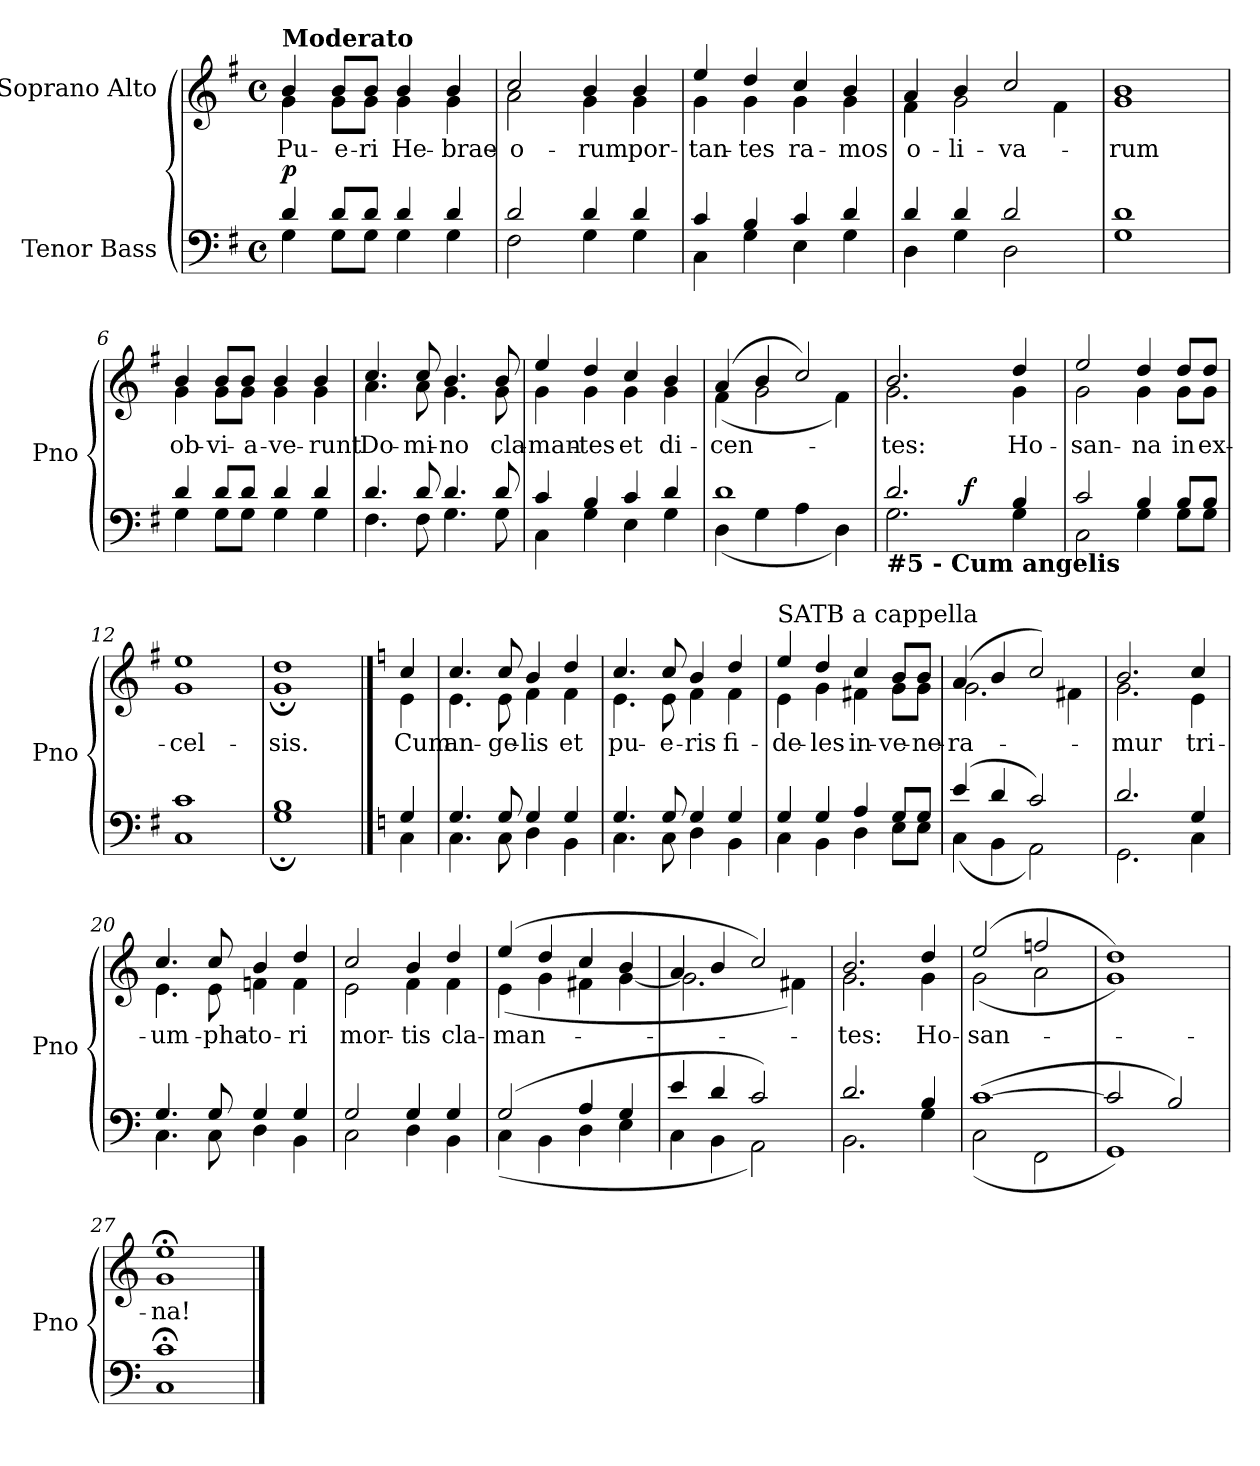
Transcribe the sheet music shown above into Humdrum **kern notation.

**kern	**dynam	**kern	**text
*part2	*part2	*part1	*part1
*staff2	*staff2	*staff1	*staff1
*I"Tenor Bass	*	*I"Soprano Alto	*
*	*	*I'Pno	*
*clefF4	*	*clefG2	*
*k[f#]	*	*k[f#]	*
*G:	*	*G:	*
*M4/4	*	*M4/4	*
*met(c)	*	*met(c)	*
=1	=1	=1	=1
*^	*	*^	*
!	!	!	!LO:TX:a:B:t=Moderato	!	!
!	!	!LO:DY:a	!	!	!
4d/	4G\	p	4b/	4g\	Pu-
8d/L	8G\L	.	8b/L	8g\L	-e-
8d/J	8G\J	.	8b/J	8g\J	-ri
4d/	4G\	.	4b/	4g\	He-
4d/	4G\	.	4b/	4g\	-brae-
=2	=2	=2	=2	=2	=2
2d/	2F#\	.	2cc/	2a\	-o-
4d/	4G\	.	4b/	4g\	-rum
4d/	4G\	.	4b/	4g\	por-
=3	=3	=3	=3	=3	=3
4c/	4C\	.	4ee/	4g\	-tan-
4B/	4G\	.	4dd/	4g\	-tes
4c/	4E\	.	4cc/	4g\	ra-
4d/	4G\	.	4b/	4g\	-mos
=4	=4	=4	=4	=4	=4
4d/	4D\	.	4a/	4f#\	o-
4d/	4G\	.	4b/	2g\	-li-
2d/	2D\	.	2cc/	.	-va-
.	.	.	.	4f#\	.
=5	=5	=5	=5	=5	=5
1d	1G	.	1b	1g	-rum
=6	=6	=6	=6	=6	=6
4d/	4G\	.	4b/	4g\	ob-
8d/L	8G\L	.	8b/L	8g\L	-vi-
8d/J	8G\J	.	8b/J	8g\J	-a-
4d/	4G\	.	4b/	4g\	-ve-
4d/	4G\	.	4b/	4g\	-runt
!!LO:LB:g=z	!!
=7	=7	=7	=7	=7	=7
4.d/	4.F#\	.	4.cc/	4.a\	Do-
8d/	8F#\	.	8cc/	8a\	-mi-
4.d/	4.G\	.	4.b/	4.g\	-no
8d/	8G\	.	8b/	8g\	cla-
=8	=8	=8	=8	=8	=8
4c/	4C\	.	4ee/	4g\	-man-
4B/	4G\	.	4dd/	4g\	-tes
4c/	4E\	.	4cc/	4g\	et
4d/	4G\	.	4b/	4g\	di-
=9	=9	=9	=9	=9	=9
1d	(4D\	.	(4a/	(4f#\	-cen-
.	4G\	.	4b/	2g\	.
.	4A\	.	2cc/)	.	.
.	4D\)	.	.	4f#\)	.
=10	=10	=10	=10	=10	=10
*	*^	*	*	*	*
!LO:TX:b:B:t=#5 - Cum angelis	!	!	!	!	!	!
2.d/	2.G\	4ryy	.	2.b/	2.g\	-tes:
.	.	8ryy	.	.	.	.
.	.	32ryy	.	.	.	.
!	!	!	!LO:DY:a	!	!	!
.	.	2ryy	f	.	.	.
4B/	4G\	.	.	4dd/	4g\	Ho-
.	.	16.ryy	.	.	.	.
*	*v	*v	*	*	*	*
=11	=11	=11	=11	=11	=11
2c/	2C\	.	2ee/	2g\	-san-
4B/	4G\	.	4dd/	4g\	-na
8B/L	8G\L	.	8dd/L	8g\L	in
8B/J	8G\J	.	8dd/J	8g\J	ex-
=12	=12	=12	=12	=12	=12
1c	1C	.	1ee	1g	-cel-
=13	=13	=13	=13	=13	=13
1B	1G;	.	1dd	1g;<	-sis.
!!LO:LB:g=z	!!
==14	==14	==14	==14	==14	==14
*k[]	*	*	*k[]	*	*
*C:	*	*	*C:	*	*
4G/	4C\	.	4cc/	4e\	Cum
=15	=15	=15	=15	=15	=15
4.G/	4.C\	.	4.cc/	4.e\	an-
8G/	8C\	.	8cc/	8e\	-ge-
4G/	4D\	.	4b/	4f\	-lis
4G/	4BB\	.	4dd/	4f\	et
=16	=16	=16	=16	=16	=16
4.G/	4.C\	.	4.cc/	4.e\	pu-
8G/	8C\	.	8cc/	8e\	-e-
4G/	4D\	.	4b/	4f\	-ris
4G/	4BB\	.	4dd/	4f\	fi-
=17	=17	=17	=17	=17	=17
!	!	!	!LO:TX:a:t=SATB a cappella	!	!
4G/	4C\	.	4ee/	4e\	-de-
4G/	4BB\	.	4dd/	4g\	-les
4A/	4D\	.	4cc/	4f#X\	in-
8G/L	8E\L	.	8b/L	8g\L	-ve-
8G/J	8E\J	.	8b/J	8g\J	-ne-
=18	=18	=18	=18	=18	=18
(4e/	(4C\	.	(4a/	2.g\	-ra-
4d/	4BB\	.	4b/	.	.
2c/)	2AA\)	.	2cc/)	.	.
.	.	.	.	4f#X\	.
=19	=19	=19	=19	=19	=19
2.d/	2.GG\	.	2.b/	2.g\	-mur
4G/	4C\	.	4cc/	4e\	tri-
!!LO:LB:g=z	!!
=20	=20	=20	=20	=20	=20
4.G/	4.C\	.	4.cc/	4.e\	-­um-
8G/	8C\	.	8cc/	8e\	-pha-
4G/	4D\	.	4b/	4fn\	-to-
4G/	4BB\	.	4dd/	4f\	-ri
=21	=21	=21	=21	=21	=21
2G/	2C\	.	2cc/	2e\	mor-
4G/	4D\	.	4b/	4f\	-tis
4G/	4BB\	.	4dd/	4f\	cla-
=22	=22	=22	=22	=22	=22
(2G/	(4C\	.	(4ee/	(4e\	-man-
.	4BB\	.	4dd/	4g\	.
4A/	4D\	.	4cc/	4f#X\	.
4G/	4E\	.	4b/	[<4g\	.
=23	=23	=23	=23	=23	=23
4e/	4C\	.	4a/	2.g\]	.
4d/	4BB\	.	4b/	.	.
2c/)	2AA\)	.	2cc/)	.	.
.	.	.	.	4f#X\)	.
=24	=24	=24	=24	=24	=24
2.d/	2.BB\	.	2.b/	2.g\	-tes:
4B/	4G\	.	4dd/	4g\	Ho-
=25	=25	=25	=25	=25	=25
([>1c	(2C\	.	(2ee/	(2g\	-san-
.	2FF\	.	2ffn/	2a\	.
=26	=26	=26	=26	=26	=26
2c/]	1GG)	.	1dd)	1g)	.
2B/)	.	.	.	.	.
=27	=27	=27	=27	=27	=27
1c;	1C	.	1ee;<	1g	-na!
*v	*v	*	*	*	*
*	*	*v	*v	*
==	==	==	==
*-	*-	*-	*-
